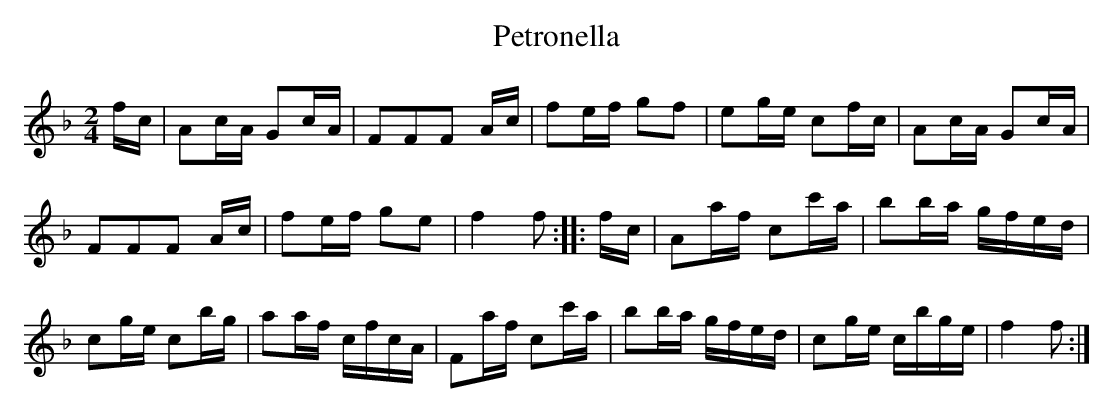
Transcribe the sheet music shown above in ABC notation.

X:1
T:Petronella
M:2/4
L:1/8
K:F
f/c/|Ac/A/ Gc/A/|FFF A/c/|fe/f/ gf|eg/e/ cf/c/|Ac/A/ Gc/A/|
FFF A/c/|fe/f/ ge|f2 f::f/c/|Aa/f/ cc'/a/|bb/a/ g/f/e/d/|
cg/e/ cb/g/|aa/f/ c/f/c/A/|Fa/f/ cc'/a/|bb/a/ g/f/e/d/|\
cg/e/ c/b/g/e/|f2 f:|
